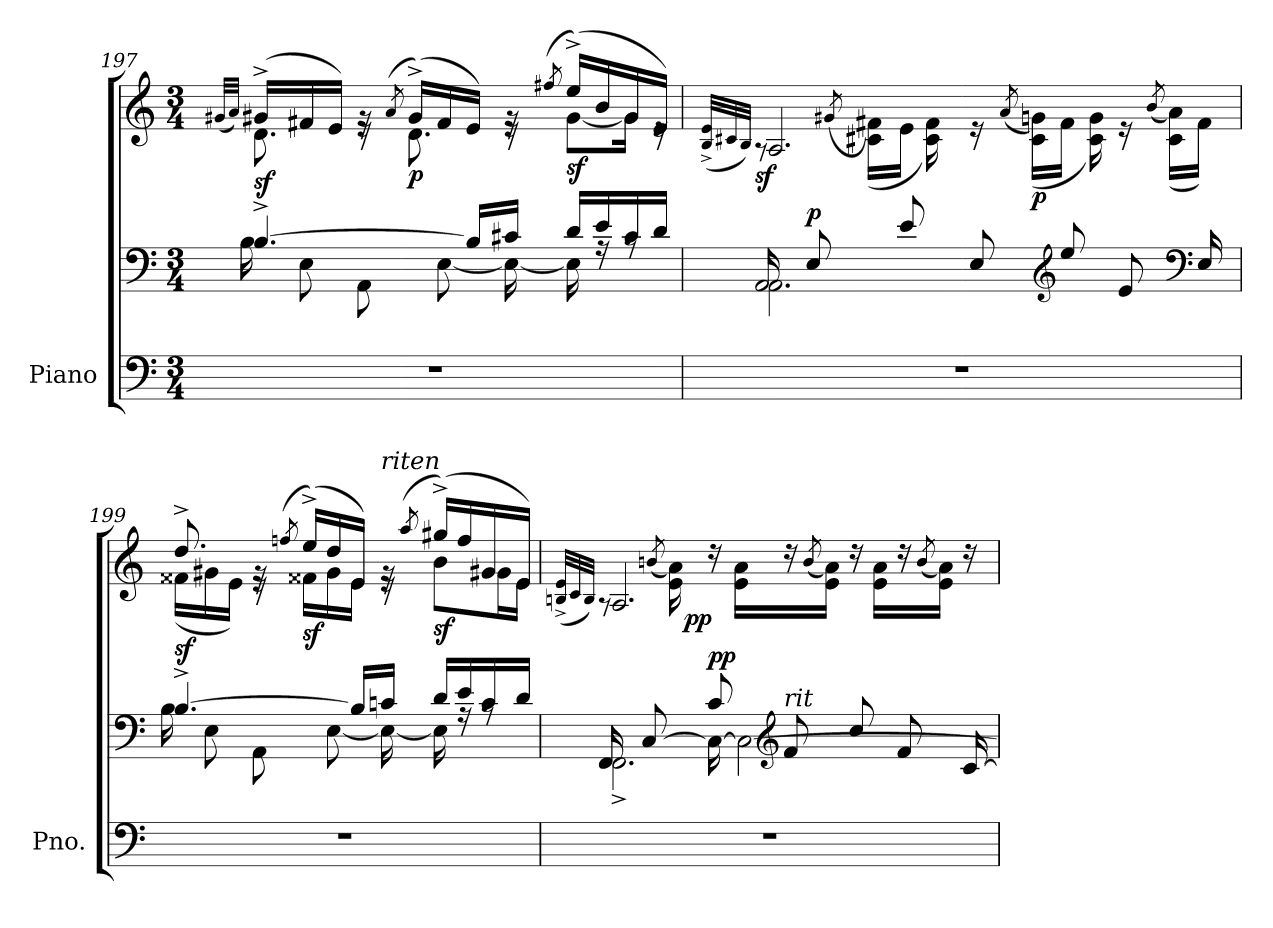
**kern	**kern	**kern	**dynam
*part1	*part1	*part1	*part1
*staff3	*staff2	*staff1	*staff1/2/3
*I"Piano	*	*	*
*I'Pno.	*	*	*
*clefF4	*clefF4	*clefG2	*
*k[]	*k[]	*k[]	*
*M3/4	*M3/4	*M3/4	*
=197	=197	=197	=197
.	.	(<32qg#X/LLL	.
.	.	32qa/JJJ)	.
*	*^	*	*
!	!	!	!LO:TX:b:i:t=marcato	!
!	!	!	!LO:TX:a:B:t=a Tempo	!
!	!	!LO:N:head=solid	!	!LO:DY:b
*	*	*	*^	*
2.r	[4.B^/	16B\	(>16g#^/LL	8.d\	sf
.	.	8E\	16f#X/	.	.
.	.	.	16e/JJ)	.	.
.	.	8AA\	16re	16rg	.
.	.	.	(<8qa/	.	.
!	!	!	!	!	!LO:DY:b
.	.	.	(>16g#^/LL)	8.d\	p
.	.	[8E\	16f#/	.	.
.	16B/LL]	.	16e/JJ)	.	.
.	16c#X/JJ	16E\_	16re	16rg	.
.	.	.	(<8qff#X/	.	.
!	!	!	!	!	!LO:DY:b
.	16d/LL	16E\]	(>16ee^/LL)	[8g#\L	sf
.	16e/	16rA	16b/	.	.
.	16c#/	8rA	16g#/	16g#\Jk]	.
.	16d/JJ	.	16e/JJ)	16re	.
*	*	*	*v	*v	*
=198	=198	=198	=198	=198
.	.	.	(<32qB/^ 32qe/^LLL	.
.	.	.	32qc#X/	.
.	.	.	32qB/JJJ)	.
!	!LO:N:head=open	!	!	!LO:DY:b
*	*	*	*^	*
*	*	*	*	*^	*
2.r	16AA/	2.AA\	[8Ayy	8rA	2.A/	sf
!	!	!	!	!	!	!LO:DY:a=2
.	8E/	.	.	.	.	p
.	.	.	.	(>8qg#X/	.	.
.	.	.	8Ayy_	(>16c#X\ 16f#X\LL)	.	.
.	8e/	.	.	16e\JJ	.	.
.	.	.	2Ayy]	16c#\ 16f#\)	.	.
.	8E/	.	.	16re	.	.
.	.	.	.	(<8qa/	.	.
!	!	!	!	!	!	!LO:DY:b
.	.	.	.	(>16c#\ 16gn\LL)	.	p
*	*clefG2	*	*	*	*	*
.	8ee/	.	.	16f#\JJ	.	.
.	.	.	.	16c#\ 16g\)	.	.
.	8e/	.	.	16re	.	.
.	.	.	.	(<8qb/	.	.
.	.	.	.	(>16c#\ 16a\LL)	.	.
*	*clefF4	*	*	*	*	*
.	16E/	.	.	16f#\JJ)	.	.
*	*	*	*	*v	*v	*
!!LO:LB:g=z
=199	=199	=199	=199	=199	=199
!	!	!LO:N:head=solid	!	!	!LO:DY:b
2.r	[4.B^/	16B\	8.dd^/	(>16f##X\LL	sf
.	.	8E\	.	16g#X\	.
.	.	.	.	16e\JJ)	.
*	*	*	*MM64	*	*
.	.	8AA\	16re	16rg	.
.	.	.	(<8qffn/	.	.
!	!	!	!	!	!LO:DY:b
.	.	.	(>16ee^/LL)	16f##X\LL	sf
.	.	[8E\	16dd/	16g#\	.
.	16B/LL]	.	16e/JJ)	16e\JJ	.
!	!	!	!LO:TX:a:i:t=riten	!	!
.	16cn/JJ	16E\_	16re	16rg	.
*	*	*	*MM62	*	*
.	.	.	(>8qaa/	.	.
!	!	!	!	!	!LO:DY:b
.	16d/LL	16E\]	(>16gg#X^/LL)	8b\L	sf
.	16e/	16rA	16ff/	.	.
.	16c/	8rA	16g#X/	16g#\L	.
.	16d/JJ	.	16e/JJ)	16e\JJ	.
*	*v	*v	*	*	*
*	*	*v	*v	*
=200	=200	=200	=200
*	*	*MM66	*
.	.	(<32qBn/^ 32qe/^LLL	.
.	.	32qc/	.
.	.	32qB/JJJ)	.
!	!	!LO:TX:B:t=a Tempo	!
!	!	!LO:TX:i:t=e rit	!
!	!	!LO:TX:a:i:t=estompé et sonore	!
!	!LO:N:head=open	!	!LO:DY:b=2
*	*^	*^	*
*	*	*^	*	*^	*
!	!	!	!	!	!	!	!LO:DY:n=1:b
2.r	16FF/	2.FF^\	8.ryy	[8Ayy	8rA	2.A/	ppp sf
.	[8C/	.	.	.	.	.	.
.	.	.	.	.	(<8qbn/	.	.
!	!	!	!	!	!	!	!LO:DY:n=2:b
.	.	.	.	8Ayy_	16e\ 16a\)	.	pp
!	!	!	!	!	!	!	!LO:DY:n=3:a=2
.	8c/	.	16C\_	.	16rdd	.	pp
*	*	*	*	*MM65	*	*	*
.	.	.	2C\_	2Ayy]	16e\ 16a\LL	.	.
*	*clefG2	*	*	*	*	*	*
!	!LO:TX:a:i:t=rit	!	!	!	!	!	!
.	8f/	.	.	.	16rdd	.	.
.	.	.	.	.	(<8qb/	.	.
.	.	.	.	.	16e\ 16a\JJ)	.	.
.	8cc/	.	.	.	16rdd	.	.
*	*	*	*	*MM63	*	*	*
.	.	.	.	.	16e\ 16a\LL	.	.
.	8f/	.	.	.	16rdd	.	.
.	.	.	.	.	(<8qb/	.	.
.	.	.	.	.	16e\ 16a\JJ)	.	.
.	[16c/	.	.	.	16rdd	.	.
*	*v	*v	*v	*	*	*	*
*	*	*v	*v	*v	*
=	=	=	=
*-	*-	*-	*-
